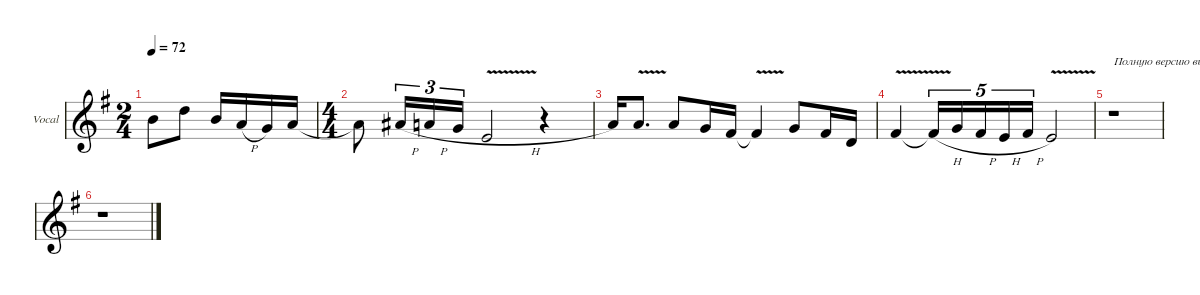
\defaultSystemsLayout 4
\hideDynamics
\bracketExtendMode nobrackets
\firstSystemTrackNameOrientation horizontal
\otherSystemsTrackNameOrientation horizontal
\track ("Vocal" "Vocal") {instrument overdrivenguitar}
\staff {score}
\tuning (E4 B3 G3 D3 A2 E2)
\ts (2 4)
\beaming (8 2 2)
\tempo 72
\clef g2
\ks eminor
0.2.8{dy fff} 3.2.8 0.2.16 2.3{h}.16 0.3.16 2.3.16 |
\ts (4 4)
\beaming (8 2 2 2 2)
2.3{t}.8{beam invert} 3.3{h}.16{tu (3 2)} 2.3{h}.16{tu (3 2)} 0.3{h}.16{tu (3 2)} 2.4{v}.2 r.4 |
2.3.16 2.3{v}.8{d} 2.3.8 0.3.16 4.4.16 4.4{v t}.4 0.3.8 4.4.16 5.5.16 |
4.4{v}.4 4.4{v h t}.16{tu (5 4)} 0.3.16{tu (5 4)} 4.4{h}.16{tu (5 4)} 2.4{h}.16{tu (5 4)} 4.4{h}.16{tu (5 4)} 2.4{v}.2 |
r.1{txt "Полную версию вы можете приобрести написав на"} |
r.1
